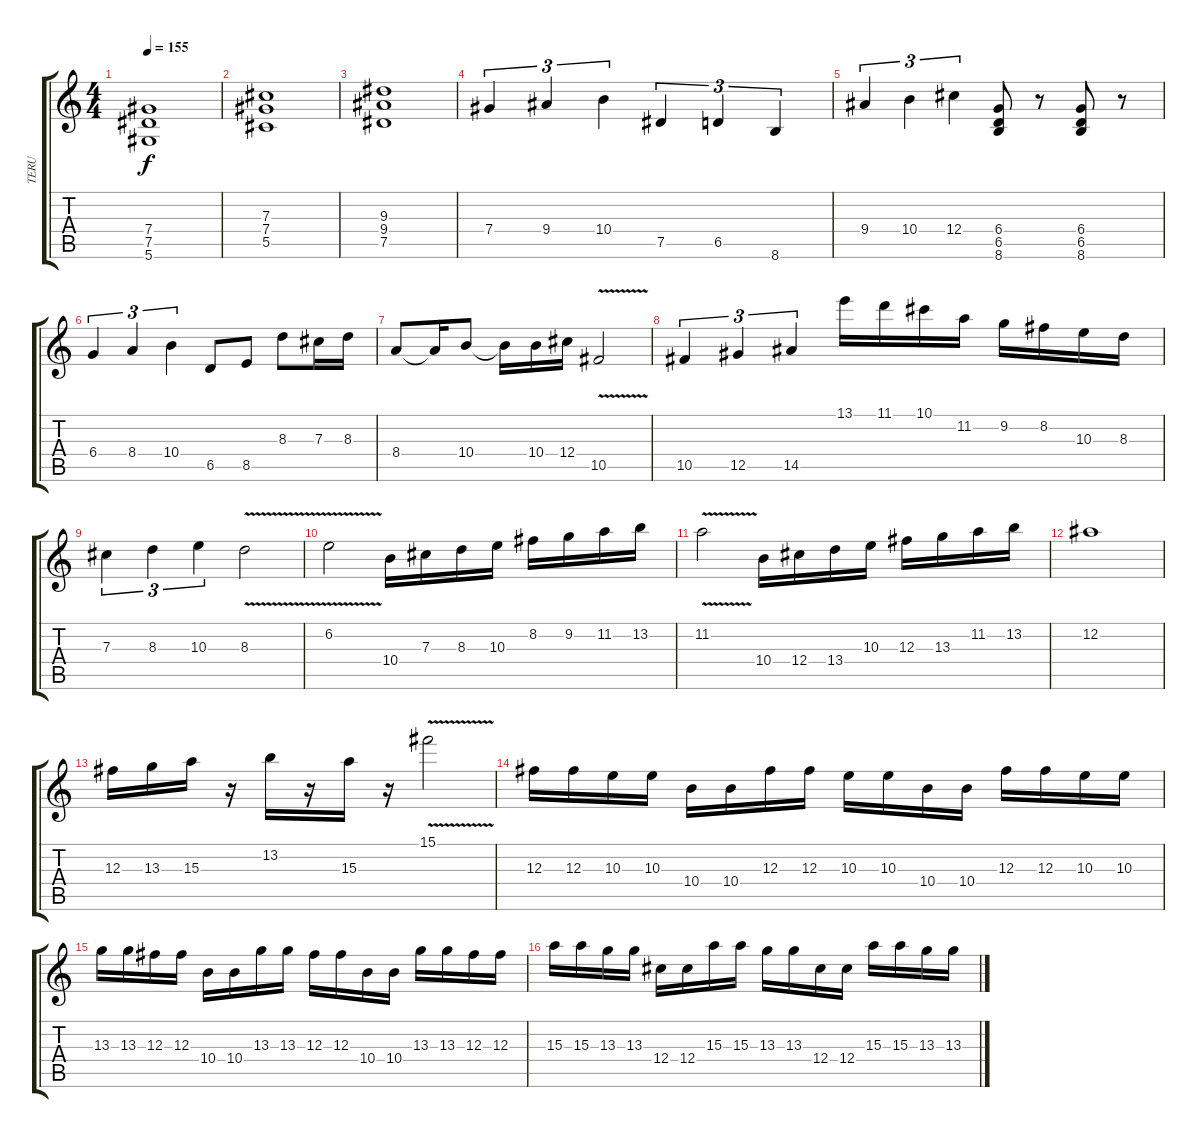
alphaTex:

\track ("TERU" "TERU") {instrument distortionguitar}
\staff {score tabs}
\tuning (Eb4 Bb3 Gb3 Db3 Ab2 Eb2) {hide}
\ts (4 4)
\tempo 155
\clef g2
\ks c
(7.4 7.5 5.6).1{dy f} |
(7.3 7.4 5.5).1 |
(9.3 9.4 7.5).1 |
7.4.4{tu (3 2)} 9.4.4{tu (3 2)} 10.4.4{tu (3 2)} 7.5.4{tu (3 2)} 6.5.4{tu (3 2)} 8.6.4{tu (3 2)} |
9.4.4{tu (3 2)} 10.4.4{tu (3 2)} 12.4.4{tu (3 2)} (6.4 6.5 8.6).8 r.8 (6.4 6.5 8.6).8 r.8 |
6.4.4{tu (3 2)} 8.4.4{tu (3 2)} 10.4.4{tu (3 2)} 6.5.8 8.5.8 8.3.8 7.3.16 8.3.16 |
8.4.8 8.4{t}.16 10.4.8 10.4{t}.16 10.4.16 12.4.16 10.5{v}.2 |
10.5.4{tu (3 2)} 12.5.4{tu (3 2)} 14.5.4{tu (3 2)} 13.1.16 11.1.16 10.1.16 11.2.16 9.2.16 8.2.16 10.3.16 8.3.16 |
7.3.4{tu (3 2)} 8.3.4{tu (3 2)} 10.3.4{tu (3 2)} 8.3{v}.2{instrument guitarharmonics} |
6.2{v}.2{instrument distortionguitar} 10.4.16 7.3.16 8.3.16 10.3.16 8.2.16 9.2.16 11.2.16 13.2.16 |
11.2{v}.2 10.4.16 12.4.16 13.4.16 10.3.16 12.3.16 13.3.16 11.2.16 13.2.16 |
12.2.1 |
12.3.16 13.3.16 15.3.16 r.16 13.2.16 r.16 15.3.16 r.16 15.1{v}.2 |
12.3.16 12.3.16 10.3.16 10.3.16 10.4.16 10.4.16 12.3.16 12.3.16 10.3.16 10.3.16 10.4.16 10.4.16 12.3.16 12.3.16 10.3.16 10.3.16 |
13.3.16 13.3.16 12.3.16 12.3.16 10.4.16 10.4.16 13.3.16 13.3.16 12.3.16 12.3.16 10.4.16 10.4.16 13.3.16 13.3.16 12.3.16 12.3.16 |
15.3.16 15.3.16 13.3.16 13.3.16 12.4.16 12.4.16 15.3.16 15.3.16 13.3.16 13.3.16 12.4.16 12.4.16 15.3.16 15.3.16 13.3.16 13.3.16
